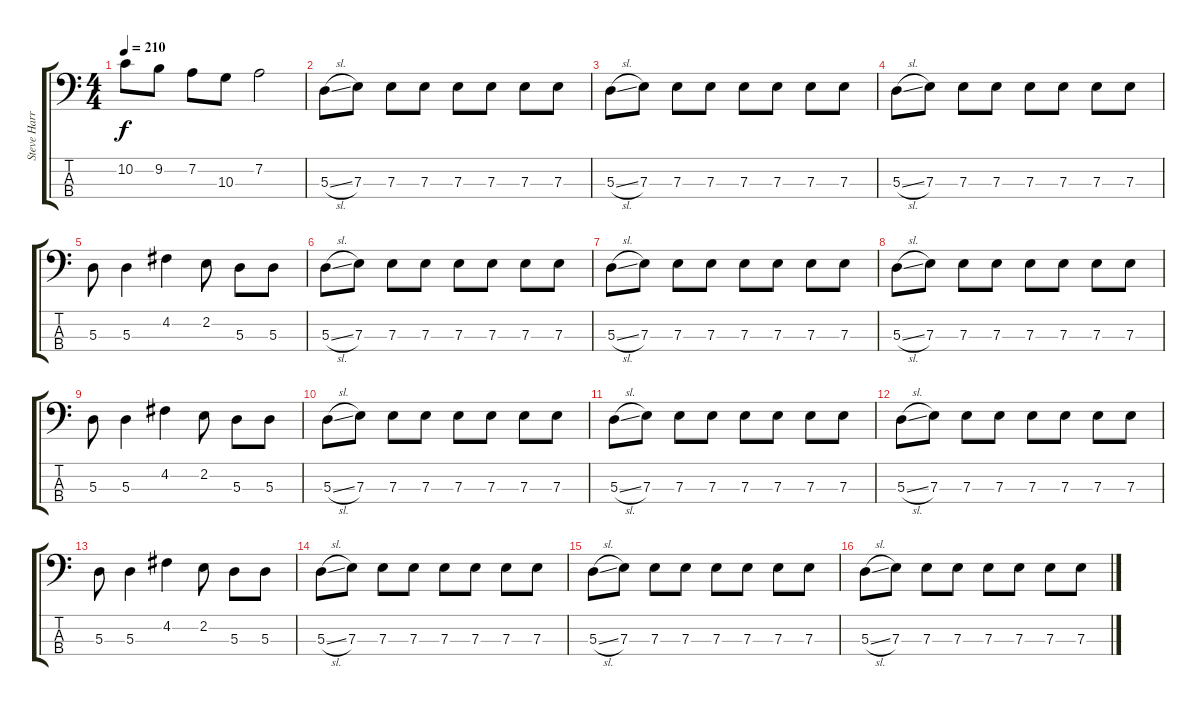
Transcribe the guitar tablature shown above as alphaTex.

\track ("Steve Harris" "Steve Harr") {instrument slapbass2}
\staff {score tabs}
\tuning (G2 D2 A1 E1) {hide}
\ts (4 4)
\tempo 210
\clef f4
\ks c
10.2.8{dy f} 9.2.8 7.2.8 10.3.8 7.2.2 |
5.3{sl}.8 7.3.8 7.3.8 7.3.8 7.3.8 7.3.8 7.3.8 7.3.8 |
5.3{sl}.8 7.3.8 7.3.8 7.3.8 7.3.8 7.3.8 7.3.8 7.3.8 |
5.3{sl}.8 7.3.8 7.3.8 7.3.8 7.3.8 7.3.8 7.3.8 7.3.8 |
5.3.8 5.3.4 4.2.4 2.2.8 5.3.8 5.3.8 |
5.3{sl}.8 7.3.8 7.3.8 7.3.8 7.3.8 7.3.8 7.3.8 7.3.8 |
5.3{sl}.8 7.3.8 7.3.8 7.3.8 7.3.8 7.3.8 7.3.8 7.3.8 |
5.3{sl}.8 7.3.8 7.3.8 7.3.8 7.3.8 7.3.8 7.3.8 7.3.8 |
5.3.8 5.3.4 4.2.4 2.2.8 5.3.8 5.3.8 |
5.3{sl}.8 7.3.8 7.3.8 7.3.8 7.3.8 7.3.8 7.3.8 7.3.8 |
5.3{sl}.8 7.3.8 7.3.8 7.3.8 7.3.8 7.3.8 7.3.8 7.3.8 |
5.3{sl}.8 7.3.8 7.3.8 7.3.8 7.3.8 7.3.8 7.3.8 7.3.8 |
5.3.8 5.3.4 4.2.4 2.2.8 5.3.8 5.3.8 |
5.3{sl}.8 7.3.8 7.3.8 7.3.8 7.3.8 7.3.8 7.3.8 7.3.8 |
5.3{sl}.8 7.3.8 7.3.8 7.3.8 7.3.8 7.3.8 7.3.8 7.3.8 |
5.3{sl}.8 7.3.8 7.3.8 7.3.8 7.3.8 7.3.8 7.3.8 7.3.8
